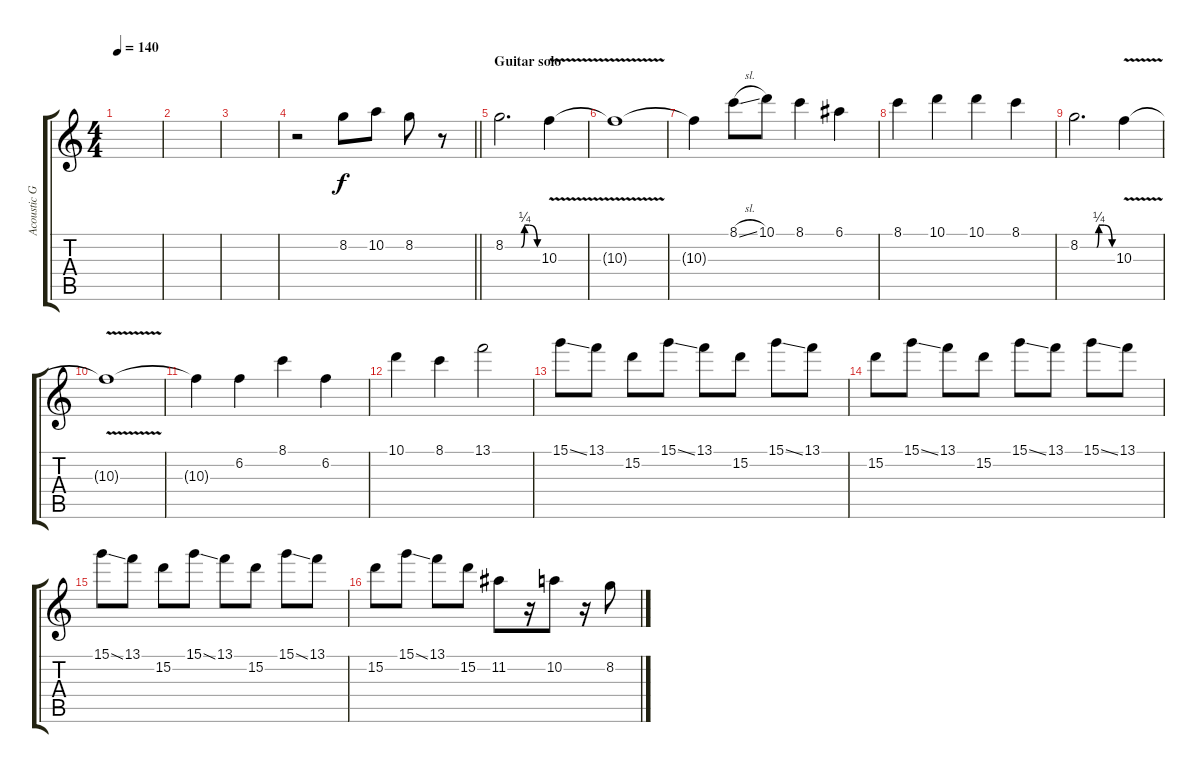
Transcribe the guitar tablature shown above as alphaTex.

\track ("Acoustic Guitar III" "Acoustic G") {instrument acousticguitarsteel}
\staff {score tabs}
\tuning (E4 B3 G3 D3 A2 D2) {hide}
\ts (4 4)
\tempo 140
\clef g2
\ks c
|
|
|
\barLineRight lightlight
r.2 8.2.8 10.2.8 8.2.8 r.8 |
\section ("" "Guitar solo")
8.2{be (custom 0 0 30 0 36 1 45 1 60 0)}.2{d} 10.3{v}.4 |
10.3{t}.1 |
10.3{t}.4 8.1{sl}.8 10.1.8 8.1.4 6.1.4 |
8.1.4 10.1.4 10.1.4 8.1.4 |
8.2{be (custom 0 0 31 0 35 1 45 1 60 0)}.2{d} 10.3{v}.4 |
10.3{t}.1 |
10.3{t}.4 6.2.4 8.1.4 6.2.4 |
10.1.4 8.1.4 13.1.2 |
15.1{ss}.8 13.1.8 15.2.8 15.1{ss}.8 13.1.8 15.2.8 15.1{ss}.8 13.1.8 |
15.2.8 15.1{ss}.8 13.1.8 15.2.8 15.1{ss}.8 13.1.8 15.1{ss}.8 13.1.8 |
15.1{ss}.8 13.1.8 15.2.8 15.1{ss}.8 13.1.8 15.2.8 15.1{ss}.8 13.1.8 |
15.2.8 15.1{ss}.8 13.1.8 15.2.8 11.2.8 r.16 10.2.8 r.16 8.2.8
